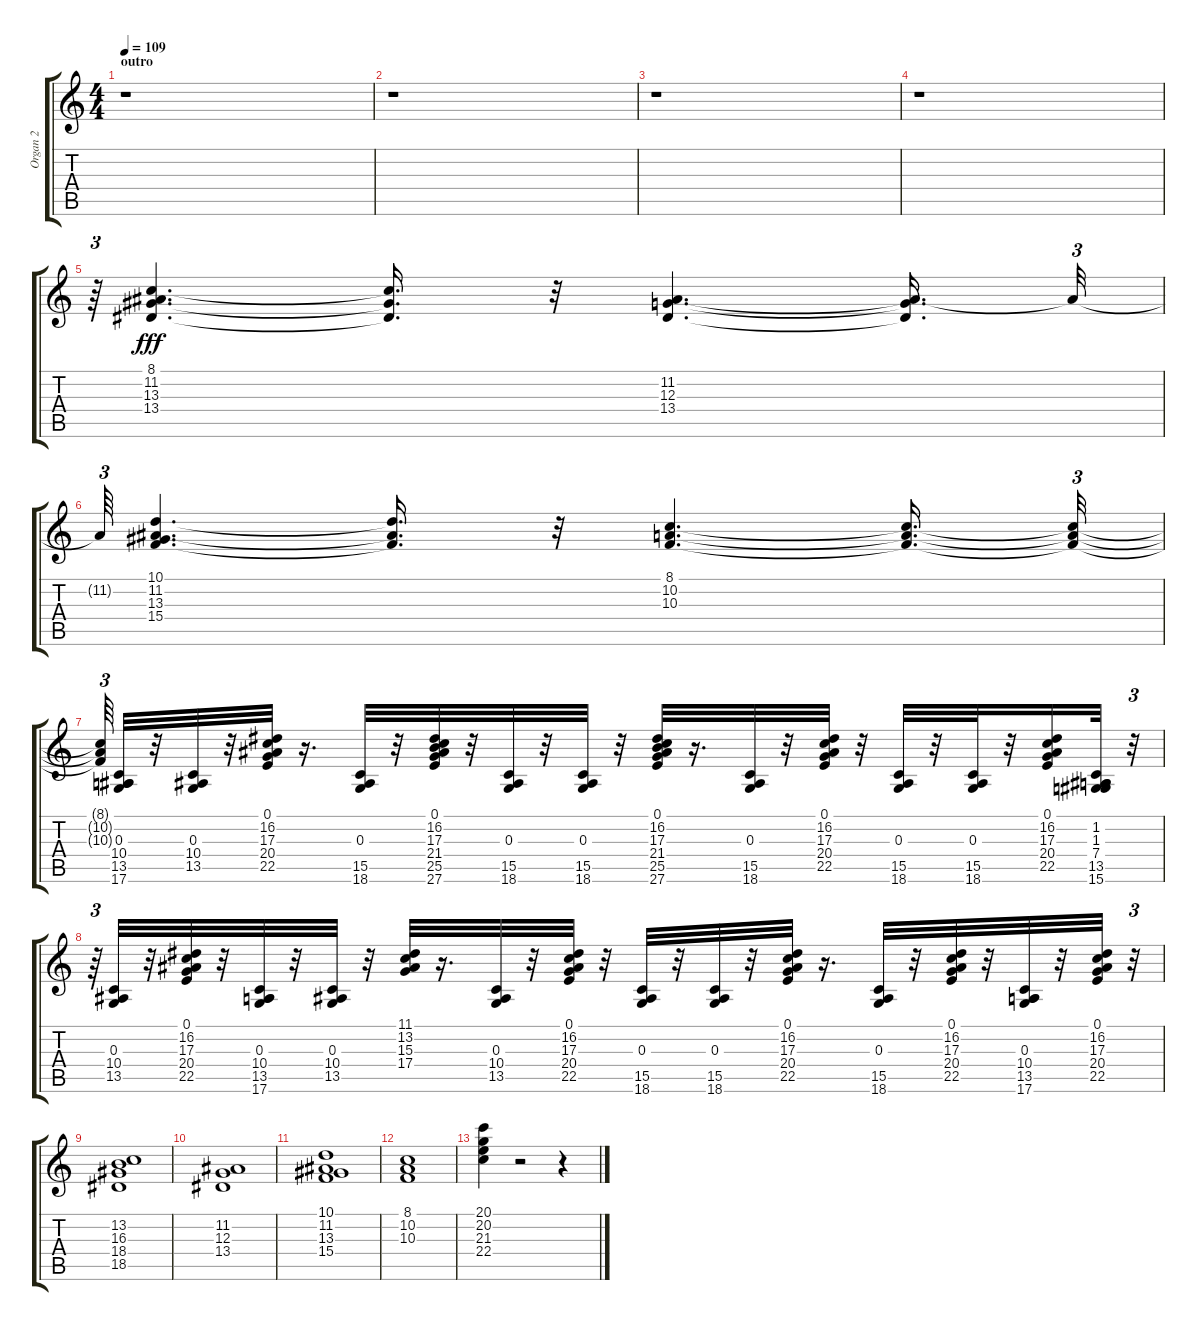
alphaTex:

\track ("Organ 2" "Organ 2") {instrument rockorgan}
\staff {score tabs}
\tuning (E4 B3 G3 D3 A2 E2) {hide}
\ts (4 4)
\section ("" "outro")
\tempo 109
\clef g2
\ks c
r.1{dy fff} |
r.1 |
r.1 |
r.1 |
r.64{tu (3 2)} (8.1 11.2 13.3 13.4).4{d} (8.1{t} 13.3{t} 13.4{t}).16{d} r.32 (11.2 12.3 13.4).4{d} (11.2{t} 12.3{t} 13.4{t}).16{d} 11.2{t}.32{tu (3 2)} |
11.2{t}.64{tu (3 2)} (10.1 11.2 13.3 15.4).4{d} (10.1{t} 11.2{t} 15.4{t}).16{d} r.32 (8.1 10.2 10.3).4{d} (8.1{t} 10.2{t} 10.3{t}).16{d} (8.1{t} 10.2{t} 10.3{t}).32{tu (3 2)} |
(8.1{t} 10.2{t} 10.3{t}).64{tu (3 2)} (0.3 10.4 13.5 17.6).32 r.32 (0.3 10.4 13.5).32 r.32 (0.1 16.2 17.3 20.4 22.5).32 r.16{d} (0.3 15.5 18.6).32 r.32 (0.1 16.2 17.3 21.4 25.5 27.6).32 r.32 (0.3 15.5 18.6).32 r.32 (0.3 15.5 18.6).32 r.32 (0.1 16.2 17.3 21.4 25.5 27.6).32 r.16{d} (0.3 15.5 18.6).32 r.32 (0.1 16.2 17.3 20.4 22.5).32 r.32 (0.3 15.5 18.6).32 r.32 (0.3 15.5 18.6).32 r.32 (0.1 16.2 17.3 20.4 22.5).16 (1.2 1.3 7.4 13.5 15.6).32 r.32{tu (3 2)} |
r.64{tu (3 2)} (0.3 10.4 13.5).32 r.32 (0.1 16.2 17.3 20.4 22.5).32 r.32 (0.3 10.4 13.5 17.6).32 r.32 (0.3 10.4 13.5).32 r.32 (11.1 13.2 15.3 17.4).32 r.16{d} (0.3 10.4 13.5).32 r.32 (0.1 16.2 17.3 20.4 22.5).32 r.32 (0.3 15.5 18.6).32 r.32 (0.3 15.5 18.6).32 r.32 (0.1 16.2 17.3 20.4 22.5).32 r.16{d} (0.3 15.5 18.6).32 r.32 (0.1 16.2 17.3 20.4 22.5).32 r.32 (0.3 10.4 13.5 17.6).32 r.32 (0.1 16.2 17.3 20.4 22.5).32 r.32{tu (3 2)} |
(13.2 16.3 18.4 18.5).1 |
(11.2 12.3 13.4).1 |
(10.1 11.2 13.3 15.4).1 |
(8.1 10.2 10.3).1 |
(20.1 20.2 21.3 22.4).4 r.2 r.4
